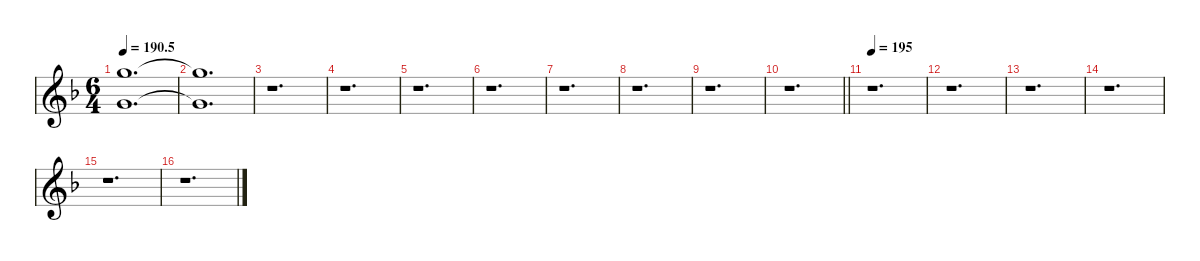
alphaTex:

\defaultSystemsLayout 4
\hideDynamics
\bracketExtendMode nobrackets
\singleTrackTrackNamePolicy hidden
\multiTrackTrackNamePolicy hidden
\firstSystemTrackNameMode fullname
\firstSystemTrackNameOrientation horizontal
\otherSystemsTrackNameOrientation horizontal
\track ("Keyboards" "vln.") {defaultSystemsLayout 16 instrument stringensemble1}
\staff {score}
\tuning (D4 A3 F3 D3 A2 D2)
\ts (6 4)
\tempo
190.5
\accidentals auto
\clef g2
\ottava regular
\simile none
\ks dminor
(17.1{acc forcenatural} 14.3{acc forcenatural}).1{d dy pp beam Down} |
(17.1{t acc forcenatural} 14.3{t acc forcenatural}).1{d beam Down} |
r.1{d beam Down} |
r.1{d beam Down} |
r.1{d beam Down} |
r.1{d beam Down} |
r.1{d beam Down} |
r.1{d beam Down} |
r.1{d beam Down} |
\barLineRight lightlight
r.1{d beam Down} |
\tempo 195
r.1{d beam Down} |
r.1{d beam Down} |
r.1{d beam Down} |
r.1{d beam Down} |
r.1{d beam Down} |
r.1{d beam Down}
